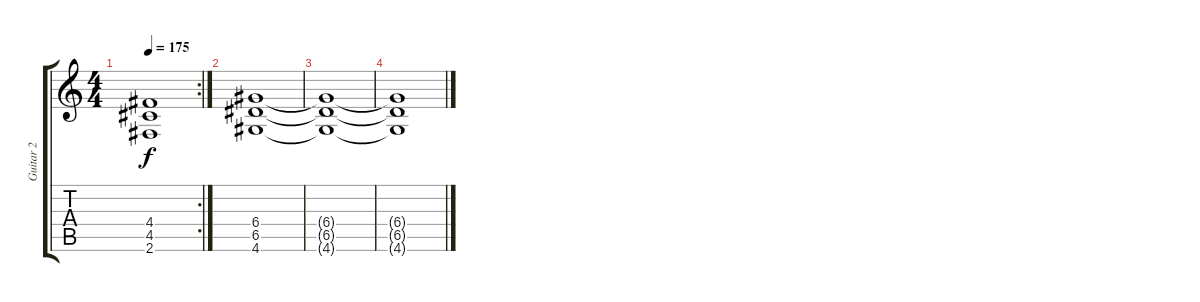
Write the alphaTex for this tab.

\track ("Guitar 2" "Guitar 2") {instrument overdrivenguitar}
\staff {score tabs}
\tuning (E4 B3 G3 D3 A2 E2) {hide}
\rc 2
\ts (4 4)
\tempo 175
\clef g2
\ks c
(4.4 4.5 2.6).1{dy f} |
(6.4 6.5 4.6).1 |
(6.4{t} 6.5{t} 4.6{t}).1 |
(6.4{t} 6.5{t} 4.6{t}).1
